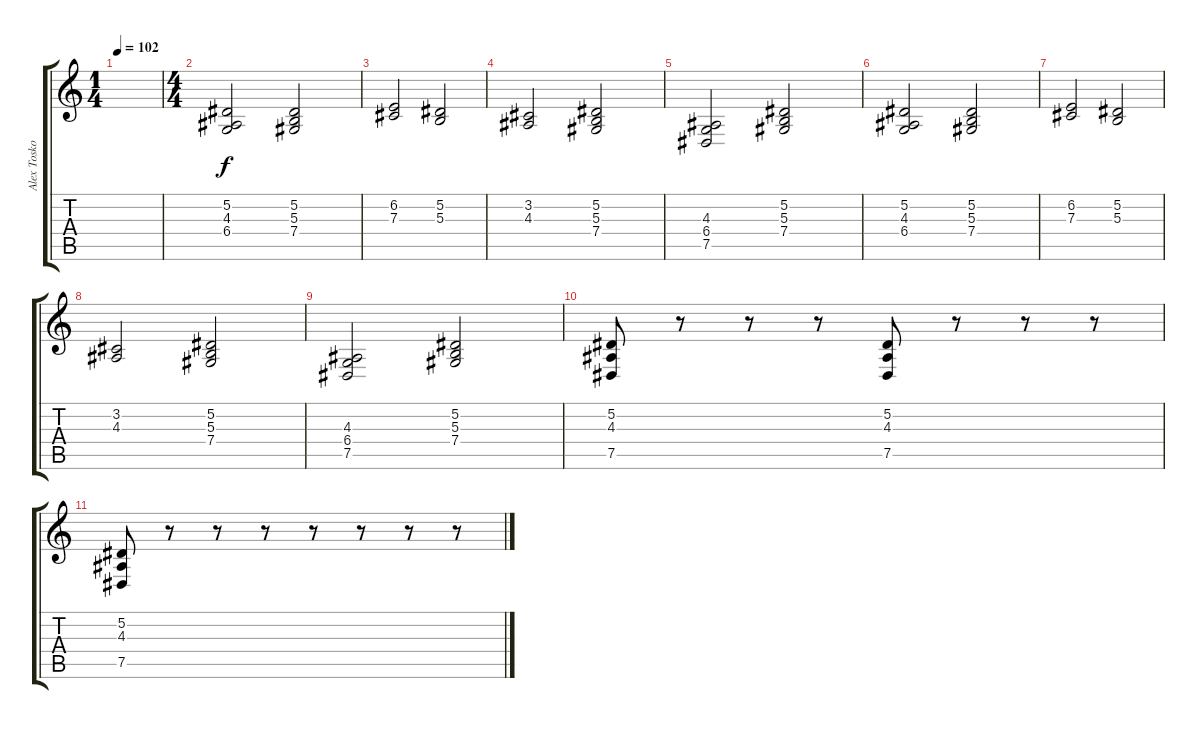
\track ("Alex Tosko" "Alex Tosko") {instrument choiraahs}
\staff {score tabs}
\tuning (Eb4 Bb3 Gb3 Db3 Ab2 Eb2) {hide}
\ts (1 4)
\tempo 102
\clef g2
\ks c
|
\ts (4 4)
(5.2 4.3 6.4).2 (5.2 5.3 7.4).2 |
(6.2 7.3).2 (5.2 5.3).2 |
(3.2 4.3).2 (5.2 5.3 7.4).2 |
(4.3 6.4 7.5).2 (5.2 5.3 7.4).2 |
(5.2 4.3 6.4).2 (5.2 5.3 7.4).2 |
(6.2 7.3).2 (5.2 5.3).2 |
(3.2 4.3).2 (5.2 5.3 7.4).2 |
(4.3 6.4 7.5).2 (5.2 5.3 7.4).2 |
(5.2 4.3 7.5).8 r.8 r.8 r.8 (5.2 4.3 7.5).8 r.8 r.8 r.8 |
(5.2 4.3 7.5).8 r.8 r.8 r.8 r.8 r.8 r.8 r.8
